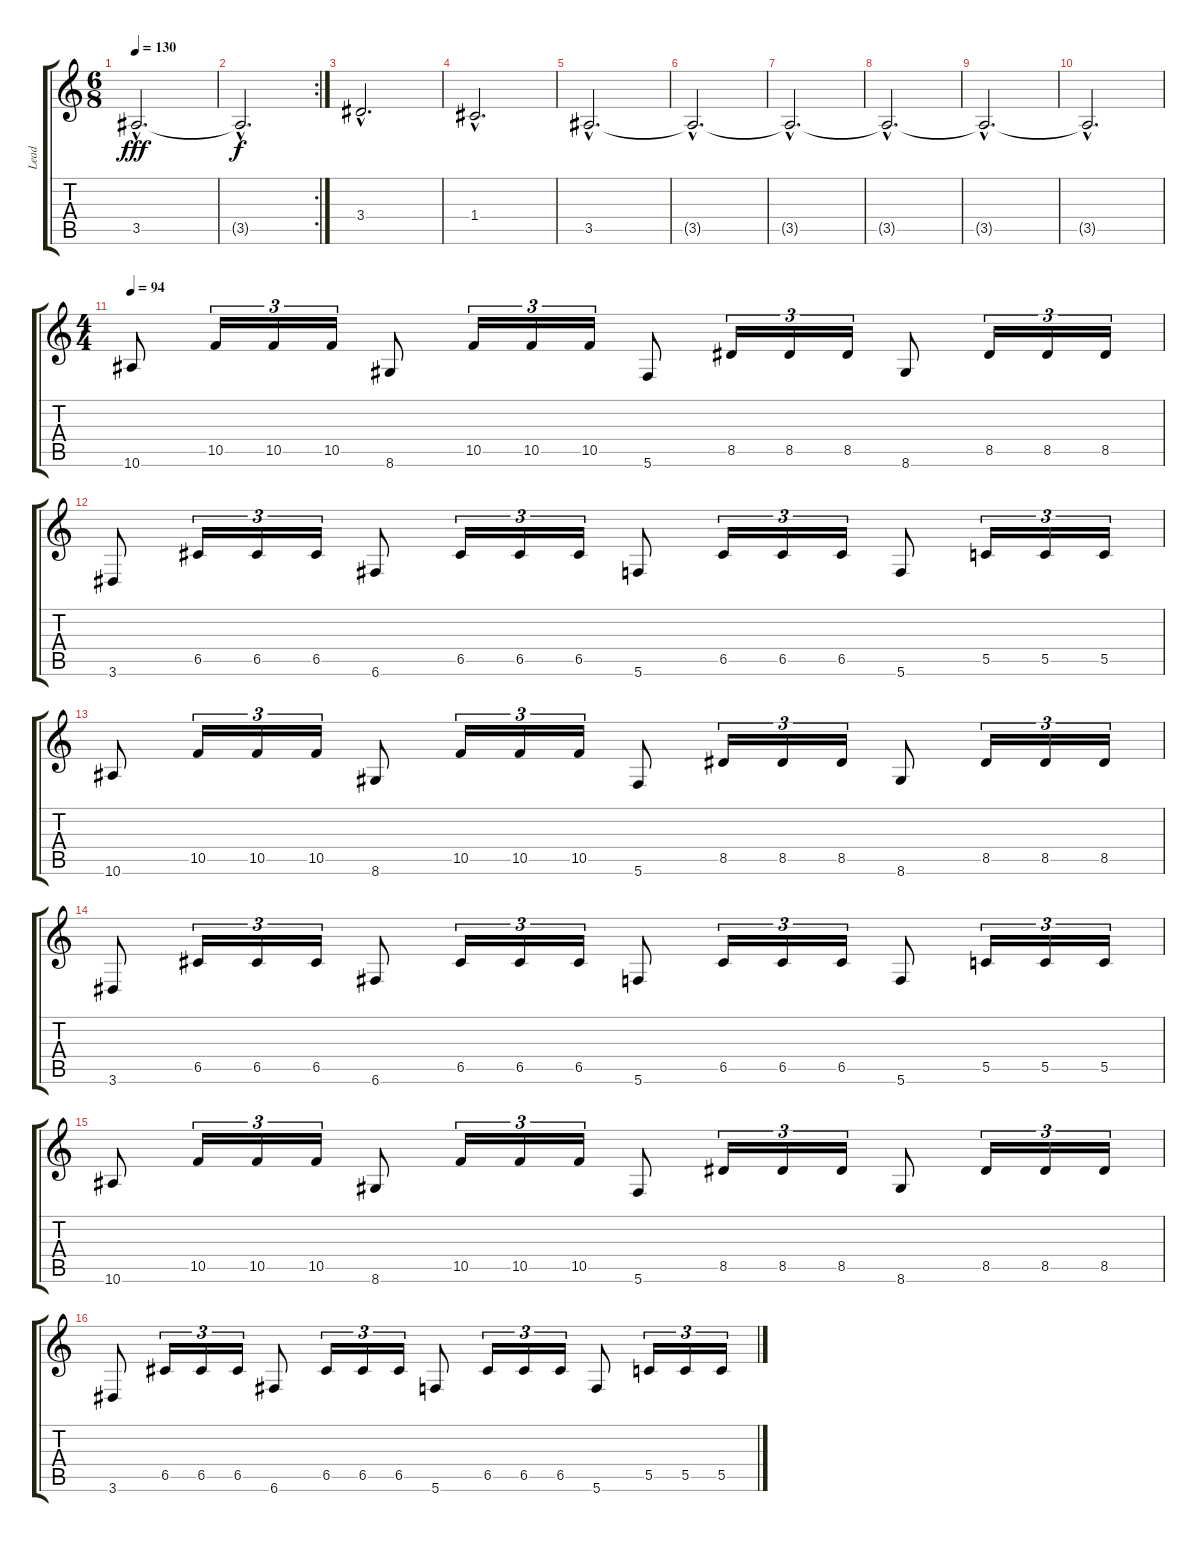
\track ("Lead" "Lead") {instrument overdrivenguitar}
\staff {score tabs}
\tuning (D4 A3 F3 C3 G2 C2) {hide}
\ts (6 8)
\tempo 130
\clef g2
\ks c
3.5{hac}.2{d dy fff} |
\rc 2
3.5{hac t}.2{d dy f} |
3.4{hac}.2{d} |
1.4{hac}.2{d} |
3.5{hac}.2{d} |
3.5{hac t}.2{d} |
3.5{hac t}.2{d} |
3.5{hac t}.2{d} |
3.5{hac t}.2{d} |
3.5{hac t}.2{d} |
\ts (4 4)
\tempo 94
10.6.8 10.5.16{tu (3 2)} 10.5.16{tu (3 2)} 10.5.16{tu (3 2)} 8.6.8 10.5.16{tu (3 2)} 10.5.16{tu (3 2)} 10.5.16{tu (3 2)} 5.6.8 8.5.16{tu (3 2)} 8.5.16{tu (3 2)} 8.5.16{tu (3 2)} 8.6.8 8.5.16{tu (3 2)} 8.5.16{tu (3 2)} 8.5.16{tu (3 2)} |
3.6.8 6.5.16{tu (3 2)} 6.5.16{tu (3 2)} 6.5.16{tu (3 2)} 6.6.8 6.5.16{tu (3 2)} 6.5.16{tu (3 2)} 6.5.16{tu (3 2)} 5.6.8 6.5.16{tu (3 2)} 6.5.16{tu (3 2)} 6.5.16{tu (3 2)} 5.6.8 5.5.16{tu (3 2)} 5.5.16{tu (3 2)} 5.5.16{tu (3 2)} |
10.6.8 10.5.16{tu (3 2)} 10.5.16{tu (3 2)} 10.5.16{tu (3 2)} 8.6.8 10.5.16{tu (3 2)} 10.5.16{tu (3 2)} 10.5.16{tu (3 2)} 5.6.8 8.5.16{tu (3 2)} 8.5.16{tu (3 2)} 8.5.16{tu (3 2)} 8.6.8 8.5.16{tu (3 2)} 8.5.16{tu (3 2)} 8.5.16{tu (3 2)} |
3.6.8 6.5.16{tu (3 2)} 6.5.16{tu (3 2)} 6.5.16{tu (3 2)} 6.6.8 6.5.16{tu (3 2)} 6.5.16{tu (3 2)} 6.5.16{tu (3 2)} 5.6.8 6.5.16{tu (3 2)} 6.5.16{tu (3 2)} 6.5.16{tu (3 2)} 5.6.8 5.5.16{tu (3 2)} 5.5.16{tu (3 2)} 5.5.16{tu (3 2)} |
10.6.8 10.5.16{tu (3 2)} 10.5.16{tu (3 2)} 10.5.16{tu (3 2)} 8.6.8 10.5.16{tu (3 2)} 10.5.16{tu (3 2)} 10.5.16{tu (3 2)} 5.6.8 8.5.16{tu (3 2)} 8.5.16{tu (3 2)} 8.5.16{tu (3 2)} 8.6.8 8.5.16{tu (3 2)} 8.5.16{tu (3 2)} 8.5.16{tu (3 2)} |
3.6.8 6.5.16{tu (3 2)} 6.5.16{tu (3 2)} 6.5.16{tu (3 2)} 6.6.8 6.5.16{tu (3 2)} 6.5.16{tu (3 2)} 6.5.16{tu (3 2)} 5.6.8 6.5.16{tu (3 2)} 6.5.16{tu (3 2)} 6.5.16{tu (3 2)} 5.6.8 5.5.16{tu (3 2)} 5.5.16{tu (3 2)} 5.5.16{tu (3 2)}
